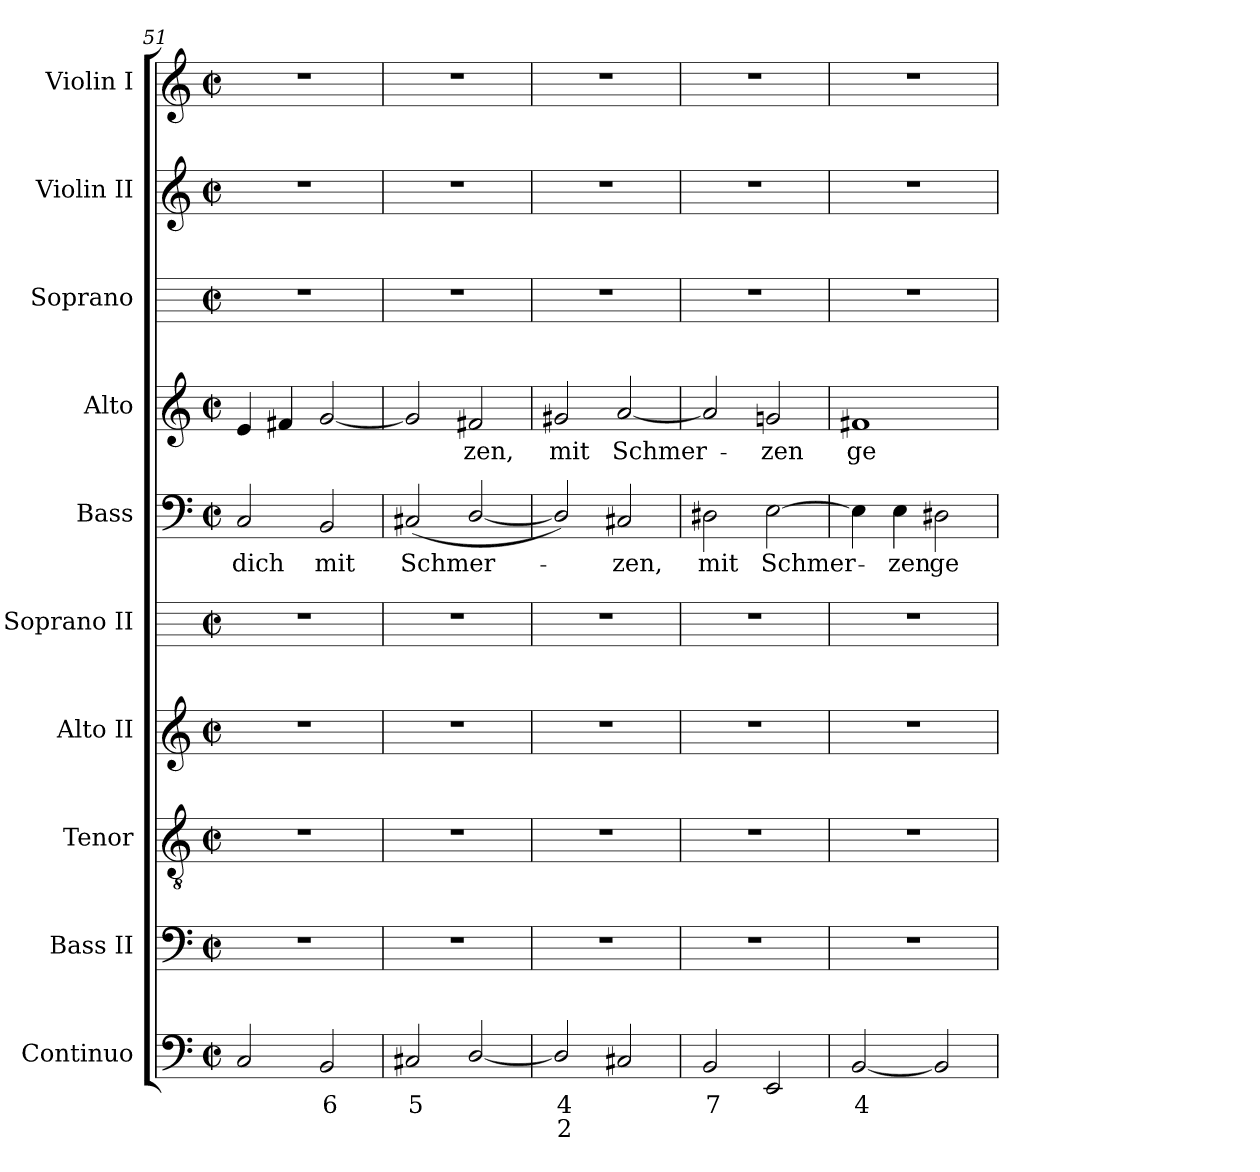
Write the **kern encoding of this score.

**kern	**text	**text	**kern	**kern	**kern	**kern	**kern	**text	**kern	**text	**kern	**kern	**kern
*part10	*part10	*part10	*part9	*part8	*part7	*part6	*part5	*part5	*part4	*part4	*part3	*part2	*part1
*staff10	*staff10	*staff10	*staff9	*staff8	*staff7	*staff6	*staff5	*staff5	*staff4	*staff4	*staff3	*staff2	*staff1
*I"Continuo	*	*	*I"Bass II	*I"Tenor	*I"Alto II	*I"Soprano II	*I"Bass	*	*I"Alto	*	*I"Soprano	*I"Violin II	*I"Violin I
*	*	*	*I'B	*I'T	*I'A	*I'S	*I'B	*	*I'A	*	*I'S	*I'Vln	*I'Vln
!!LO:LB:g=z
*clefF4	*	*	*clefF4	*clefGv2	*clefG2	*	*clefF4	*	*clefG2	*	*	*clefG2	*clefG2
*k[]	*	*	*k[]	*k[]	*k[]	*	*k[]	*	*k[]	*	*	*k[]	*k[]
*C:	*	*	*C:	*C:	*C:	*	*C:	*	*C:	*	*	*C:	*C:
*M2/2	*	*	*M2/2	*M2/2	*M2/2	*M2/2	*M2/2	*	*M2/2	*	*M2/2	*M2/2	*M2/2
*met(c|)	*	*	*met(c|)	*met(c|)	*met(c|)	*met(c|)	*met(c|)	*	*met(c|)	*	*met(c|)	*met(c|)	*met(c|)
=51	=51	=51	=51	=51	=51	=51	=51	=51	=51	=51	=51	=51	=51
!	!	!	!	!	!	!	!	!LO:LY:b	!	!	!	!	!
2C	.	.	1r	1r	1r	1r	2C	dich	4e	.	1r	1r	1r
.	.	.	.	.	.	.	.	.	4f#X	.	.	.	.
!	!LO:LY:b	!	!	!	!	!	!	!LO:LY:b	!	!	!	!	!
2BB	6	.	.	.	.	.	2BB	mit	[2g	.	.	.	.
=52	=52	=52	=52	=52	=52	=52	=52	=52	=52	=52	=52	=52	=52
!	!LO:LY:b	!	!	!	!	!	!	!LO:LY:b	!	!	!	!	!
2C#X	5	.	1r	1r	1r	1r	(<2C#X	Schmer-	2g]	.	1r	1r	1r
!	!	!	!	!	!	!	!	!	!	!LO:LY:b	!	!	!
[2D/	.	.	.	.	.	.	[2D/	.	2f#X	zen,	.	.	.
=53	=53	=53	=53	=53	=53	=53	=53	=53	=53	=53	=53	=53	=53
!	!LO:LY:b	!LO:LY:b	!	!	!	!	!	!	!	!LO:LY:b	!	!	!
2D/]	4	2	1r	1r	1r	1r	2D/])	.	2g#X	mit	1r	1r	1r
!	!	!	!	!	!	!	!	!LO:LY:b	!	!LO:LY:b	!	!	!
2C#X	.	.	.	.	.	.	2C#X	zen,	[2a	Schmer-	.	.	.
=54	=54	=54	=54	=54	=54	=54	=54	=54	=54	=54	=54	=54	=54
!	!LO:LY:b	!	!	!	!	!	!	!LO:LY:b	!	!	!	!	!
2BB	7	.	1r	1r	1r	1r	2D#X	mit	2a]	.	1r	1r	1r
!	!	!	!	!	!	!	!	!LO:LY:b	!	!LO:LY:b	!	!	!
2EE	.	.	.	.	.	.	[2E	Schmer-	2gn	zen	.	.	.
=55	=55	=55	=55	=55	=55	=55	=55	=55	=55	=55	=55	=55	=55
!	!LO:LY:b	!	!	!	!	!	!	!	!	!LO:LY:b	!	!	!
[2BB	4	.	1r	1r	1r	1r	4E]	.	1f#X	ge-	1r	1r	1r
!	!	!	!	!	!	!	!	!LO:LY:b	!	!	!	!	!
.	.	.	.	.	.	.	4E	zen	.	.	.	.	.
!	!	!	!	!	!	!	!	!LO:LY:b	!	!	!	!	!
2BB]	.	.	.	.	.	.	2D#X	ge-	.	.	.	.	.
=	=	=	=	=	=	=	=	=	=	=	=	=	=
*-	*-	*-	*-	*-	*-	*-	*-	*-	*-	*-	*-	*-	*-
